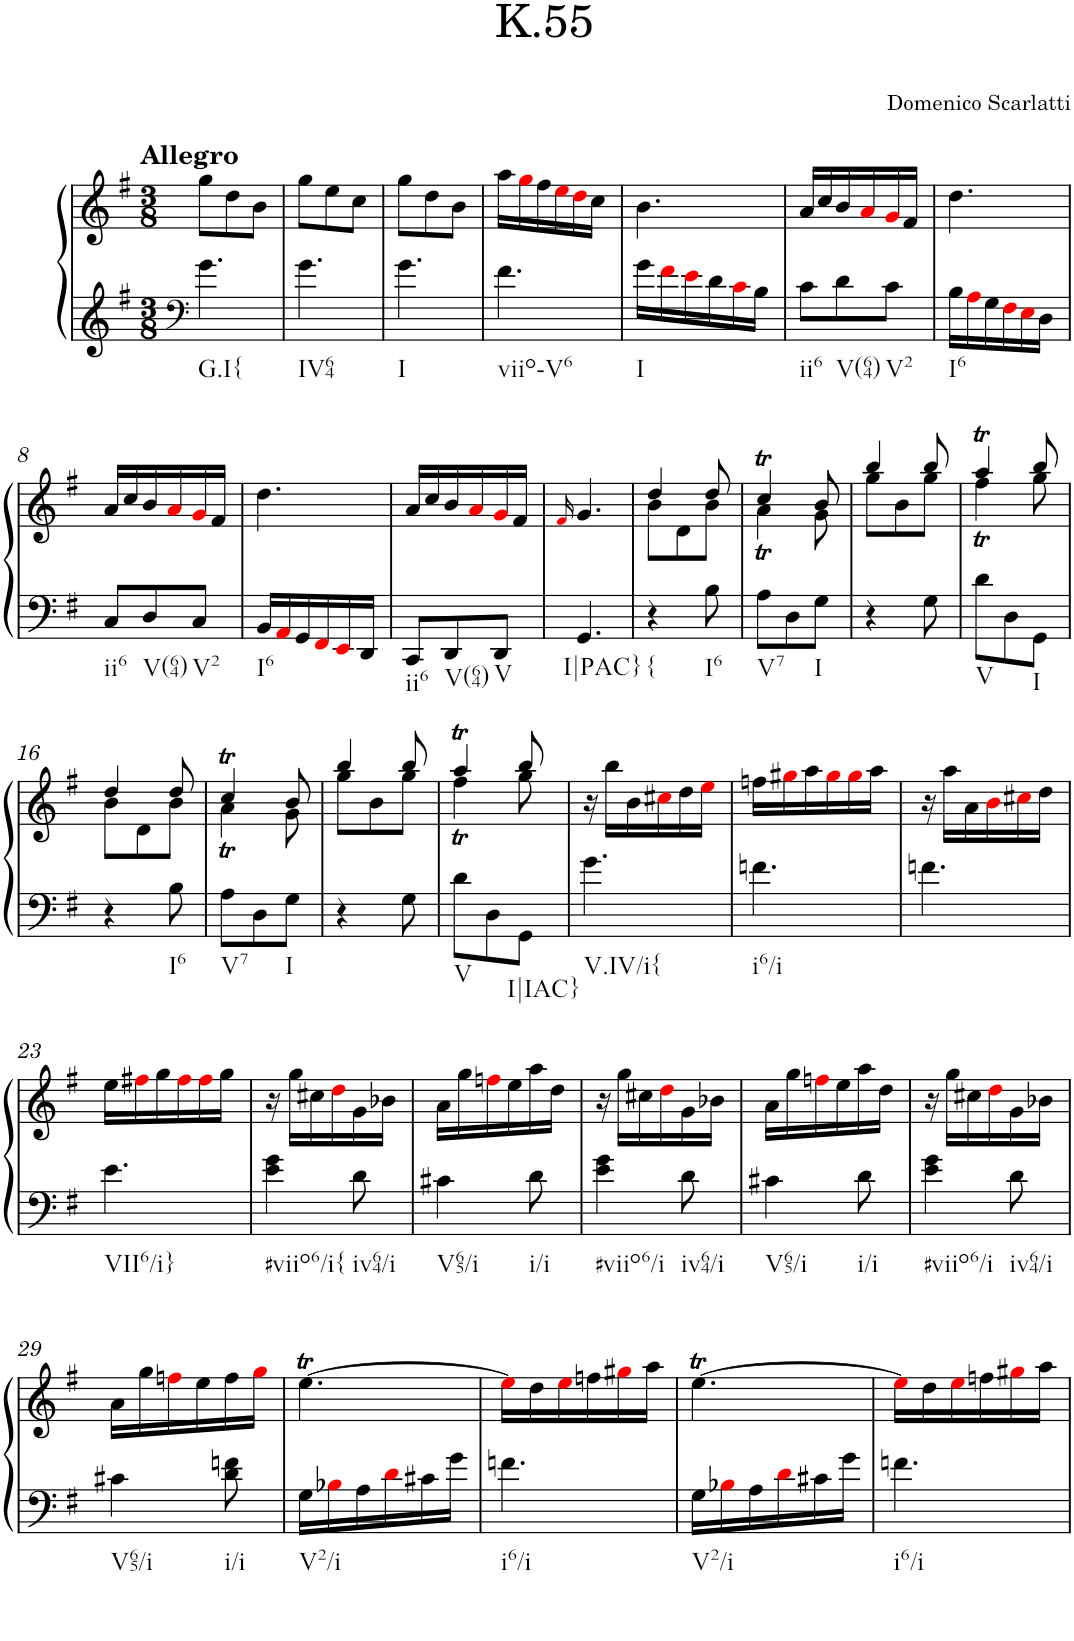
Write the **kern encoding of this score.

**kern	**kern
*part1	*part1
*staff2	*staff1
*I"Piano	*
*I'Pno	*
*clefF4	*clefG2
*k[f#]	*k[f#]
*G:	*G:
*M3/8	*M3/8
=1	=1
!	!LO:TX:a:B:t=Allegro
!LO:TX:b:t=G.I{	!
4.g\	8gg\L
.	8dd\
.	8b\J
=2	=2
!LO:TX:b:t=IV64	!
4.g\	8gg\L
.	8ee\
.	8cc\J
=3	=3
!LO:TX:b:t=I	!
4.g\	8gg\L
.	8dd\
.	8b\J
=4	=4
!LO:TX:b:t=viio-V6	!
4.f#\	16aa\LL
.	16ggi\
.	16ff#\
.	16eei\
.	16ddi\
.	16cc\JJ
=5	=5
!LO:TX:b:t=I	!
16g\LL	4.b\
16f#i\	.
16ei\	.
16d\	.
16ci\	.
16B\JJ	.
=6	=6
!LO:TX:b:t=ii6	!
8c\L	16a/LL
.	16cc/
!LO:TX:b:t=V(64)	!
8d\	16b/
.	16ai/
!LO:TX:b:t=V2	!
8c\J	16gi/
.	16f#/JJ
=7	=7
!LO:TX:b:t=I6	!
16B\LL	4.dd\
16Ai\	.
16G\	.
16F#i\	.
16Ei\	.
16D\JJ	.
!!LO:LB:g=z
=8	=8
!LO:TX:b:t=ii6	!
8C/L	16a/LL
.	16cc/
!LO:TX:b:t=V(64)	!
8D/	16b/
.	16ai/
!LO:TX:b:t=V2	!
8C/J	16gi/
.	16f#/JJ
=9	=9
!LO:TX:b:t=I6	!
16BB/LL	4.dd\
16AAi/	.
16GG/	.
16FF#i/	.
16EEi/	.
16DD/JJ	.
=10	=10
!LO:TX:b:t=ii6	!
8CC/L	16a/LL
.	16cc/
!LO:TX:b:t=V(64)	!
8DD/	16b/
.	16ai/
!LO:TX:b:t=V	!
8DD/J	16gi/
.	16f#/JJ
=11	=11
.	16qf#i/
!LO:TX:b:t=I|PAC}	!
4.GG/	4.g/
=12	=12
*	*^
!LO:TX:b:t={	!	!
4r	4dd/	8b\L
.	.	8d\
!LO:TX:b:t=I6	!	!
8B\	8dd/	8b\J
=13	=13	=13
!LO:TX:b:t=V7	!	!
8A\L	4ccT/	4aT\
8D\	.	.
!LO:TX:b:t=I	!	!
8G\J	8b/	8g\
=14	=14	=14
4r	4bb/	8gg\L
.	.	8b\
8G\	8bb/	8gg\J
=15	=15	=15
!LO:TX:b:t=V	!	!
8d\L	4aaT/	4ff#t\
8D\	.	.
!LO:TX:b:t=I	!	!
8GG\J	8bb/	8gg\
!!LO:LB:g=z	!!
=16	=16	=16
4r	4dd/	8b\L
.	.	8d\
!LO:TX:b:t=I6	!	!
8B\	8dd/	8b\J
=17	=17	=17
!LO:TX:b:t=V7	!	!
8A\L	4ccT/	4aT\
8D\	.	.
!LO:TX:b:t=I	!	!
8G\J	8b/	8g\
=18	=18	=18
4r	4bb/	8gg\L
.	.	8b\
8G\	8bb/	8gg\J
=19	=19	=19
!LO:TX:b:t=V	!	!
8d\L	4aaT/	4ff#t\
8D\	.	.
!LO:TX:b:t=I|IAC}	!	!
8GG\J	8bb/	8gg\
=20	=20	=20
!LO:TX:b:t=V.IV/i{	!	!
*	*v	*v
4.g\	16r
.	16bb\LL
.	16b\
.	16cc#Xi\
.	16dd\
.	16eei\JJ
=21	=21
!LO:TX:b:t=i6/i	!
4.fn\	16ffn\LL
.	16gg#Xi\
.	16aa\
.	16gg#i\
.	16gg#i\
.	16aa\JJ
=22	=22
4.fn\	16r
.	16aa\LL
.	16a\
.	16bi\
.	16cc#Xi\
.	16dd\JJ
!!LO:LB:g=z
=23	=23
!LO:TX:b:t=VII6/i}	!
4.e\	16ee\LL
.	16ff#Xi\
.	16gg\
.	16ff#i\
.	16ff#i\
.	16gg\JJ
=24	=24
!LO:TX:b:t=#viio6/i{	!
4e\ 4g\	16r
.	16gg\LL
.	16cc#X\
.	16ddi\
!LO:TX:b:t=iv64/i	!
8d\	16g\
.	16b-X\JJ
=25	=25
!LO:TX:b:t=V65/i	!
4c#X\	16a\LL
.	16gg\
.	16ffni\
.	16ee\
!LO:TX:b:t=i/i	!
8d\	16aa\
.	16dd\JJ
=26	=26
!LO:TX:b:t=#viio6/i	!
4e\ 4g\	16r
.	16gg\LL
.	16cc#X\
.	16ddi\
!LO:TX:b:t=iv64/i	!
8d\	16g\
.	16b-X\JJ
=27	=27
!LO:TX:b:t=V65/i	!
4c#X\	16a\LL
.	16gg\
.	16ffni\
.	16ee\
!LO:TX:b:t=i/i	!
8d\	16aa\
.	16dd\JJ
=28	=28
!LO:TX:b:t=#viio6/i	!
4e\ 4g\	16r
.	16gg\LL
.	16cc#X\
.	16ddi\
!LO:TX:b:t=iv64/i	!
8d\	16g\
.	16b-X\JJ
!!LO:LB:g=z
=29	=29
!LO:TX:b:t=V65/i	!
4c#X\	16a\LL
.	16gg\
.	16ffni\
.	16ee\
!LO:TX:b:t=i/i	!
8d\ 8fn\	16ff\
.	16ggi\JJ
=30	=30
!LO:TX:b:t=V2/i	!
16G\LL	[4.eeT\
16B-Xi\	.
16A\	.
16di\	.
16c#X\	.
16g\JJ	.
=31	=31
!LO:TX:b:t=i6/i	!
4.fn\	16eei\LL]
.	16dd\
.	16eei\
.	16ffn\
.	16gg#Xi\
.	16aa\JJ
=32	=32
!LO:TX:b:t=V2/i	!
16G\LL	[4.eeT\
16B-Xi\	.
16A\	.
16di\	.
16c#X\	.
16g\JJ	.
=33	=33
!LO:TX:b:t=i6/i	!
4.fn\	16eei\LL]
.	16dd\
.	16eei\
.	16ffn\
.	16gg#Xi\
.	16aa\JJ
=	=
*-	*-
